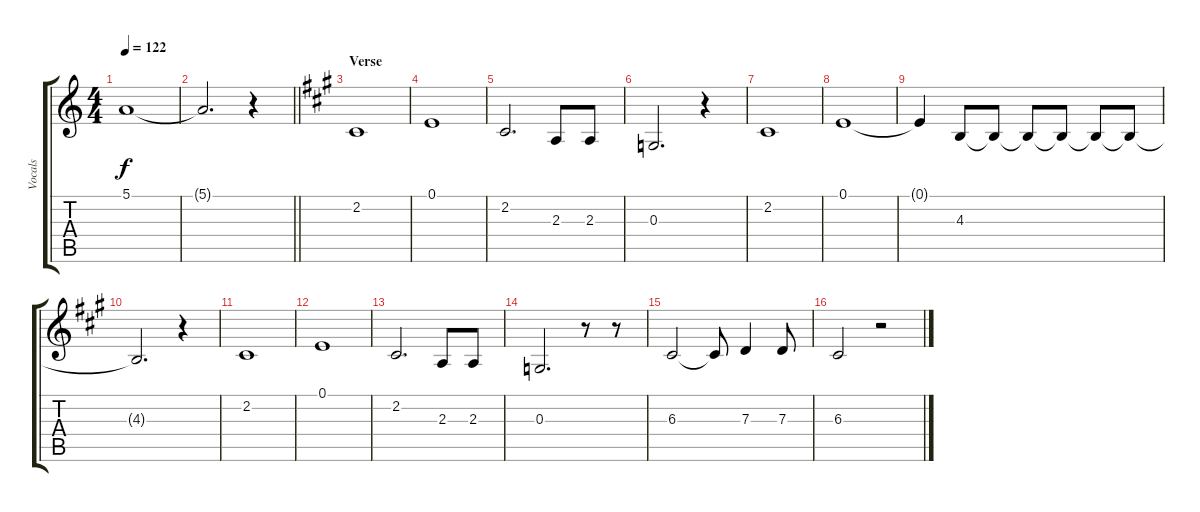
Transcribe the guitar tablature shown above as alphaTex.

\track ("Vocals" "Vocals") {instrument violin}
\staff {score tabs}
\tuning (E4 B3 G3 D3 A2 E2) {hide}
\ts (4 4)
\tempo 122
\clef g2
\ks c
5.1{t}.1{dy f} |
\barLineRight lightlight
5.1{t}.2{d} r.4 |
\section ("" "Verse")
\ks a
2.2.1 |
0.1.1 |
2.2.2{d} 2.3.8 2.3.8 |
0.3.2{d} r.4 |
2.2.1 |
0.1.1 |
0.1{t}.4 4.3.8 4.3{t}.8 4.3{t}.8 4.3{t}.8 4.3{t}.8 4.3{t}.8 |
4.3{t}.2{d} r.4 |
2.2.1 |
0.1.1 |
2.2.2{d} 2.3.8 2.3.8 |
0.3.2{d} r.8 r.8 |
6.3.2 6.3{t}.8 7.3.4 7.3.8 |
6.3.2 r.2
